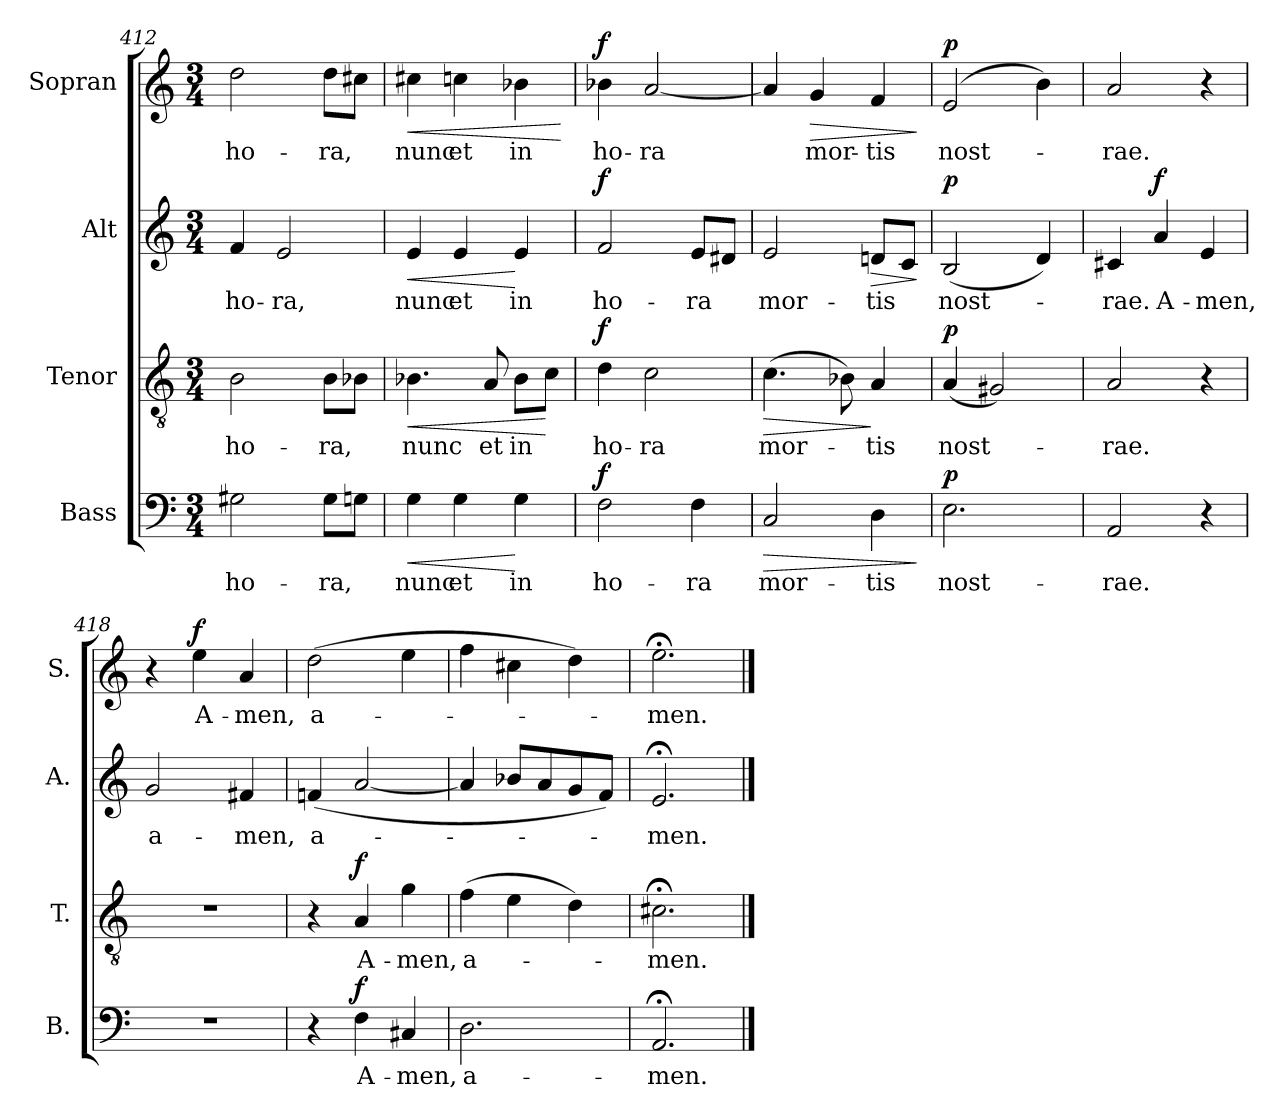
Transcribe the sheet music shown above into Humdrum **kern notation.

**kern	**text	**dynam	**kern	**text	**dynam	**kern	**text	**dynam	**kern	**text	**dynam
*part4	*part4	*part4	*part3	*part3	*part3	*part2	*part2	*part2	*part1	*part1	*part1
*staff4	*staff4	*staff4	*staff3	*staff3	*staff3	*staff2	*staff2	*staff2	*staff1	*staff1	*staff1
*I"Bass	*	*	*I"Tenor	*	*	*I"Alt	*	*	*I"Sopran	*	*
*I'B.	*	*	*I'T.	*	*	*I'A.	*	*	*I'S.	*	*
*clefF4	*	*	*clefGv2	*	*	*clefG2	*	*	*clefG2	*	*
*k[]	*	*	*k[]	*	*	*k[]	*	*	*k[]	*	*
*C:	*	*	*C:	*	*	*C:	*	*	*C:	*	*
*M3/4	*	*	*M3/4	*	*	*M3/4	*	*	*M3/4	*	*
=412	=412	=412	=412	=412	=412	=412	=412	=412	=412	=412	=412
!	!LO:LY:b	!	!	!LO:LY:b	!	!	!LO:LY:b	!	!	!LO:LY:b	!
2G#X\	ho-	.	2B\	ho-	.	4f/	ho-	.	2dd\	ho-	.
!	!	!	!	!	!	!	!LO:LY:b	!	!	!	!
.	.	.	.	.	.	2e/	-ra,	.	.	.	.
!	!LO:LY:b	!	!	!LO:LY:b	!	!	!	!	!	!LO:LY:b	!
8G#\L	-ra,	.	8B\L	-ra,	.	.	.	.	8dd\L	-ra,	.
8Gn\J	.	.	8B-X\J	.	.	.	.	.	8cc#X\J	.	.
=413	=413	=413	=413	=413	=413	=413	=413	=413	=413	=413	=413
!	!LO:LY:b	!LO:HP:b	!	!LO:LY:b	!LO:HP:b	!	!LO:LY:b	!LO:HP:b	!	!LO:LY:b	!LO:HP:b
4G\	nunc	<	4.B-X\	nunc	<	4e/	nunc	<	4cc#X\	nunc	<
!	!LO:LY:b	!	!	!	!	!	!LO:LY:b	!	!	!LO:LY:b	!
4G\	et	.	.	.	.	4e/	et	.	4ccn\	et	.
!	!	!	!	!LO:LY:b	!	!	!	!	!	!	!
.	.	.	8A/	et	.	.	.	.	.	.	.
!	!LO:LY:b	!	!	!LO:LY:b	!	!	!LO:LY:b	!	!	!LO:LY:b	!
4G\	in	[	8B-\L	in	.	4e/	in	[	4b-X\	in	.
.	.	.	8c\J	.	[	.	.	.	.	.	.
.	.	.	.	.	.	.	.	.	.	.	[
!!LO:LB:g=z
=414	=414	=414	=414	=414	=414	=414	=414	=414	=414	=414	=414
!	!LO:LY:b	!LO:DY:a	!	!LO:LY:b	!LO:DY:a	!	!LO:LY:b	!LO:DY:a	!	!LO:LY:b	!LO:DY:a
2F\	ho-	f	4d\	ho-	f	2f/	ho-	f	4b-X\	ho-	f
!	!	!	!	!LO:LY:b	!	!	!	!	!	!LO:LY:b	!
.	.	.	2c\	-ra	.	.	.	.	[2a/	-ra	.
!	!LO:LY:b	!	!	!	!	!	!LO:LY:b	!	!	!	!
4F\	-ra	.	.	.	.	8e/L	-ra	.	.	.	.
.	.	.	.	.	.	8d#X/J	.	.	.	.	.
=415	=415	=415	=415	=415	=415	=415	=415	=415	=415	=415	=415
!	!LO:LY:b	!LO:HP:b	!	!LO:LY:b	!LO:HP:b	!	!LO:LY:b	!	!	!	!
2C/	mor-	>	(>4.c\	mor-	>	2e/	mor-	.	4a/]	.	.
!	!	!	!	!	!	!	!	!	!	!LO:LY:b	!LO:HP:b
.	.	.	.	.	.	.	.	.	4g/	mor-	>
.	.	.	8B-X\)	.	.	.	.	.	.	.	.
!	!LO:LY:b	!	!	!LO:LY:b	!	!	!LO:LY:b	!LO:HP:b	!	!LO:LY:b	!
4D\	-tis	.	4A/	-tis	]	8dn/L	-tis	>	4f/	-tis	.
.	.	.	.	.	.	8c/J	.	.	.	.	.
.	.	]	.	.	.	.	.	]	.	.	]
=416	=416	=416	=416	=416	=416	=416	=416	=416	=416	=416	=416
!	!LO:LY:b	!LO:DY:a	!	!LO:LY:b	!LO:DY:a	!	!LO:LY:b	!LO:DY:a	!	!LO:LY:b	!LO:DY:a
2.E\	nost-	p	(<4A/	nost-	p	(<2B/	nost-	p	(2e/	nost-	p
.	.	.	2G#X/)	.	.	.	.	.	.	.	.
.	.	.	.	.	.	4d/)	.	.	4b\)	.	.
=417	=417	=417	=417	=417	=417	=417	=417	=417	=417	=417	=417
!	!LO:LY:b	!	!	!LO:LY:b	!	!	!LO:LY:b	!	!	!LO:LY:b	!
2AA/	-rae.	.	2A/	-rae.	.	4c#X/	-rae.	.	2a/	-rae.	.
!	!	!	!	!	!	!	!LO:LY:b	!LO:DY:a	!	!	!
.	.	.	.	.	.	4a/	A-	f	.	.	.
!	!	!	!	!	!	!	!LO:LY:b	!	!	!	!
4r	.	.	4r	.	.	4e/	-men,	.	4r	.	.
=418	=418	=418	=418	=418	=418	=418	=418	=418	=418	=418	=418
!	!	!	!	!	!	!	!LO:LY:b	!	!	!	!
2.r	.	.	2.r	.	.	2g/	a-	.	4r	.	.
!	!	!	!	!	!	!	!	!	!	!LO:LY:b	!LO:DY:a
.	.	.	.	.	.	.	.	.	4ee\	A-	f
!	!	!	!	!	!	!	!LO:LY:b	!	!	!LO:LY:b	!
.	.	.	.	.	.	4f#X/	-men,	.	4a/	-men,	.
=419	=419	=419	=419	=419	=419	=419	=419	=419	=419	=419	=419
!	!	!	!	!	!	!	!LO:LY:b	!	!	!LO:LY:b	!
4r	.	.	4r	.	.	(<4fn/	a-	.	(>2dd\	a-	.
!	!LO:LY:b	!LO:DY:a	!	!LO:LY:b	!LO:DY:a	!	!	!	!	!	!
4F\	A-	f	4A/	A-	f	[2a/	.	.	.	.	.
!	!LO:LY:b	!	!	!LO:LY:b	!	!	!	!	!	!	!
4C#X/	-men,	.	4g\	-men,	.	.	.	.	4ee\	.	.
=420	=420	=420	=420	=420	=420	=420	=420	=420	=420	=420	=420
!	!LO:LY:b	!	!	!LO:LY:b	!	!	!	!	!	!	!
2.D\	a-	.	(>4f\	a-	.	4a/]	.	.	4ff\	.	.
.	.	.	4e\	.	.	8b-X/L	.	.	4cc#X\	.	.
.	.	.	.	.	.	8a/	.	.	.	.	.
.	.	.	4d\)	.	.	8g/	.	.	4dd\)	.	.
.	.	.	.	.	.	8f/J)	.	.	.	.	.
=421	=421	=421	=421	=421	=421	=421	=421	=421	=421	=421	=421
!	!LO:LY:b	!	!	!LO:LY:b	!	!	!LO:LY:b	!	!	!LO:LY:b	!
2.AA;</	-men.	.	2.c#X;<\	-men.	.	2.e;</	-men.	.	2.ee;<\	-men.	.
==	==	==	==	==	==	==	==	==	==	==	==
*-	*-	*-	*-	*-	*-	*-	*-	*-	*-	*-	*-
